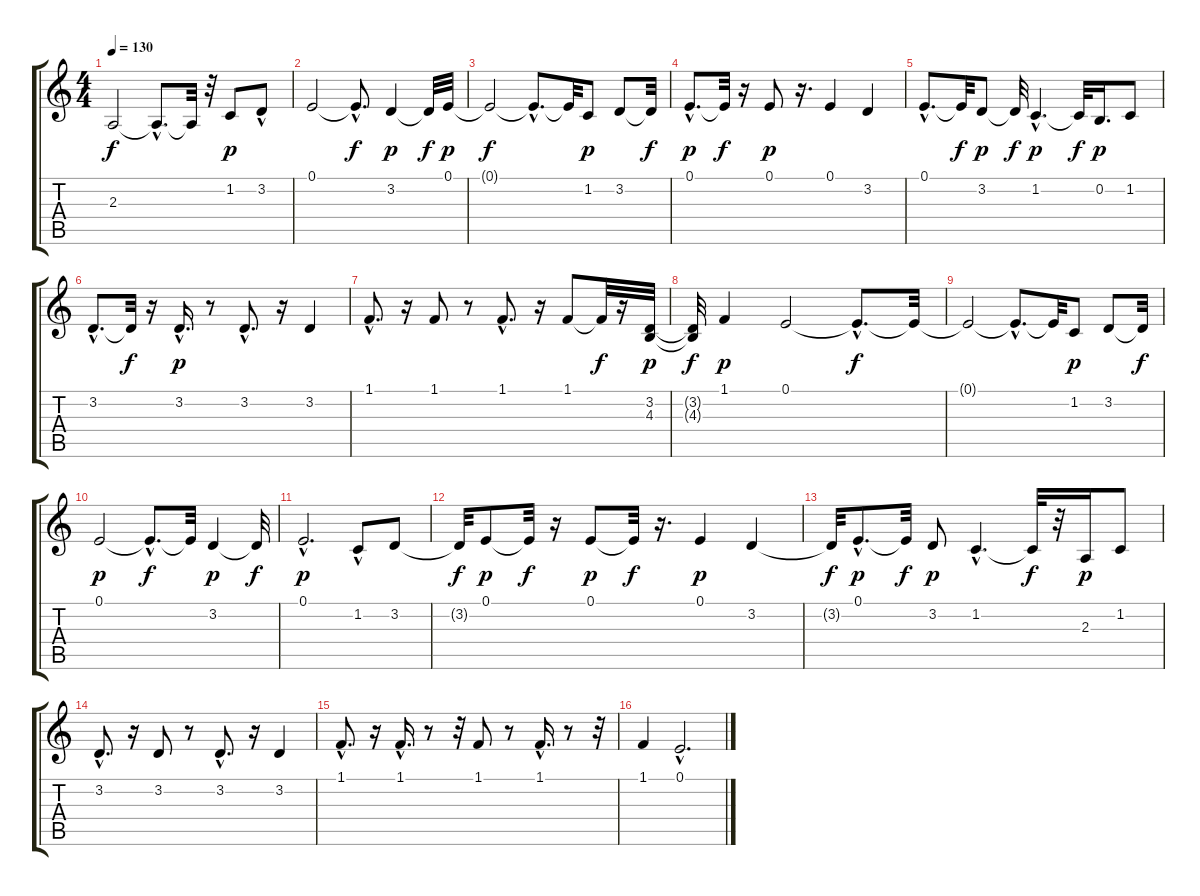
\track "" {instrument panflute}
\staff {score tabs}
\tuning (E4 B3 G3 D3 A2 E2) {hide}
\ts (4 4)
\tempo 130
\clef g2
\ks c
2.3{t}.2{dy f} 2.3{hac t}.8{d} 2.3{t}.32 r.32 1.2.8{dy p} 3.2{hac}.8 |
0.1.2 0.1{hac t}.8{d dy f} 3.2.4{dy p} 3.2{t}.32{dy f} 0.1.32{dy p} |
0.1{t}.2{dy f} 0.1{hac t}.8{d} 0.1{t}.32 1.2.8{dy p} 3.2.8 3.2{t}.32{dy f} |
0.1{hac}.8{d dy p} 0.1{t}.32{dy f} r.16 0.1.8{dy p} r.16{d} 0.1.4 3.2.4 |
0.1{hac}.8{d} 0.1{t}.32{dy f} 3.2.8{dy p} 3.2{t}.32{dy f} 1.2{hac}.4{d dy p} 1.2{t}.32{dy f} 0.2.16{d dy p} 1.2.8 |
3.2{hac}.8{d} 3.2{t}.32{dy f} r.16 3.2{hac}.16{d dy p} r.8 3.2{hac}.8{d} r.16 3.2.4 |
1.1{hac}.8{d} r.16 1.1.8 r.8 1.1{hac}.8{d} r.16 1.1.8 1.1{t}.32{dy f} r.16 (3.2 4.3).32{dy p} |
(3.2{t} 4.3{t}).32{dy f} 1.1.4{dy p} 0.1.2 0.1{hac t}.8{d dy f} 0.1{t}.32 |
0.1{t}.2 0.1{hac t}.8{d} 0.1{t}.32 1.2.8{dy p} 3.2.8 3.2{t}.32{dy f} |
0.1.2{dy p} 0.1{hac t}.8{d dy f} 0.1{t}.32 3.2.4{dy p} 3.2{t}.32{dy f} |
0.1{hac}.2{d dy p} 1.2{hac}.8 3.2.8 |
3.2{t}.32{dy f} 0.1.8{dy p} 0.1{t}.32{dy f} r.16 0.1.8{dy p} 0.1{t}.32{dy f} r.16{d} 0.1.4{dy p} 3.2.4 |
3.2{t}.32{dy f} 0.1{hac}.8{d dy p} 0.1{t}.32{dy f} 3.2.8{dy p} 1.2{hac}.4{d} 1.2{t}.32{dy f} r.32 2.3.16{dy p} 1.2.8 |
3.2{hac}.8{d} r.16 3.2.8 r.8 3.2{hac}.8{d} r.16 3.2.4 |
1.1{hac}.8{d} r.16 1.1{hac}.16{d} r.8 r.32 1.1.8 r.8 1.1{hac}.16{d} r.8 r.32 |
1.1.4 0.1{hac}.2{d}
